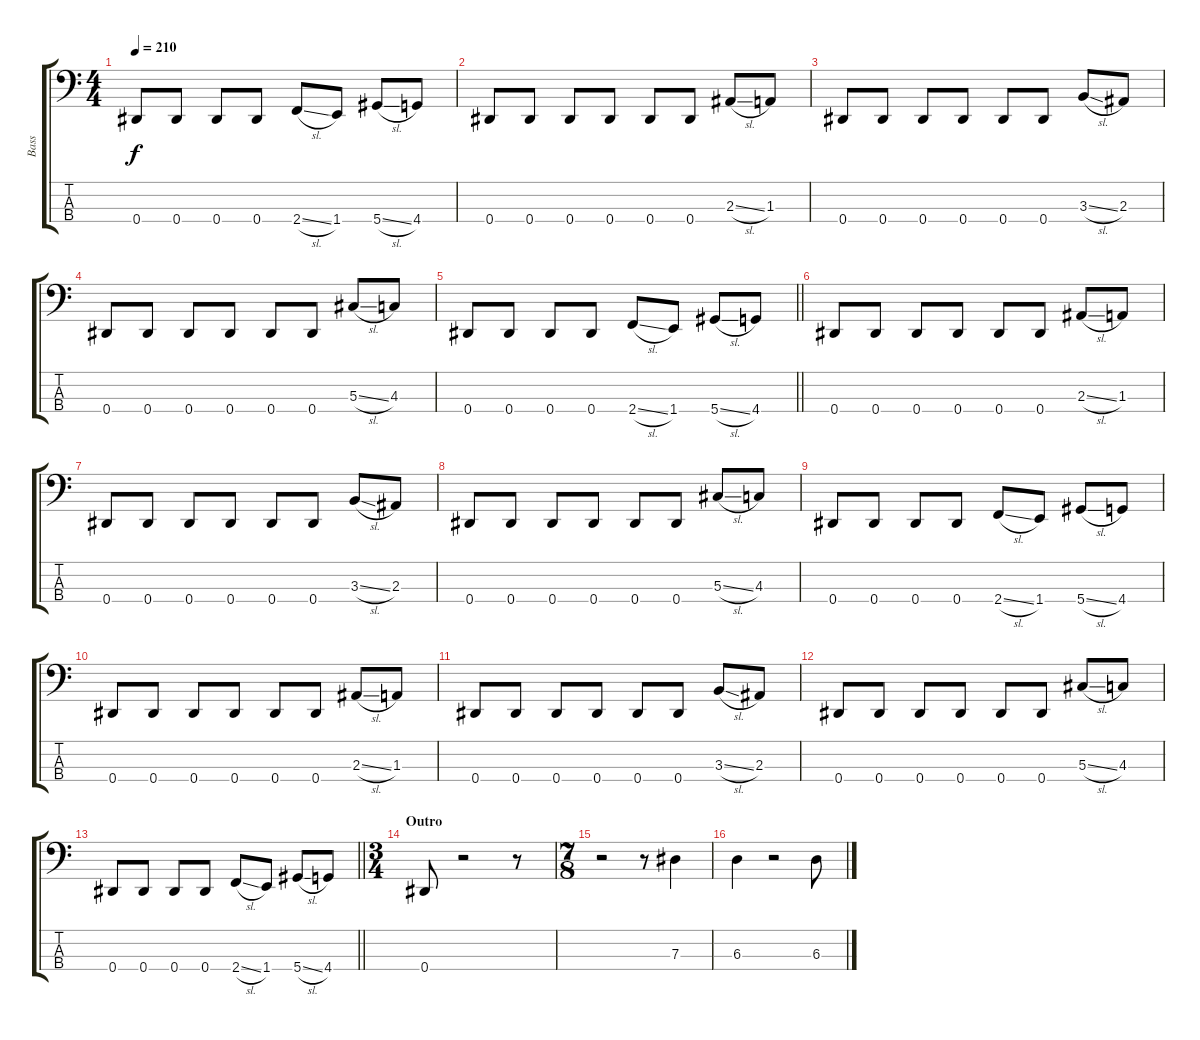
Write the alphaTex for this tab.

\track ("Bass" "Bass") {instrument electricbassfinger}
\staff {score tabs}
\tuning (Gb2 Db2 Ab1 Eb1) {hide}
\ts (4 4)
\tempo 210
\clef f4
\ks c
0.4.8{dy f} 0.4.8 0.4.8 0.4.8 2.4{sl}.8 1.4.8 5.4{sl}.8 4.4.8 |
0.4.8 0.4.8 0.4.8 0.4.8 0.4.8 0.4.8 2.3{sl}.8 1.3.8 |
0.4.8 0.4.8 0.4.8 0.4.8 0.4.8 0.4.8 3.3{sl}.8 2.3.8 |
0.4.8 0.4.8 0.4.8 0.4.8 0.4.8 0.4.8 5.3{sl}.8 4.3.8 |
\barLineRight lightlight
0.4.8 0.4.8 0.4.8 0.4.8 2.4{sl}.8 1.4.8 5.4{sl}.8 4.4.8 |
0.4.8 0.4.8 0.4.8 0.4.8 0.4.8 0.4.8 2.3{sl}.8 1.3.8 |
0.4.8 0.4.8 0.4.8 0.4.8 0.4.8 0.4.8 3.3{sl}.8 2.3.8 |
0.4.8 0.4.8 0.4.8 0.4.8 0.4.8 0.4.8 5.3{sl}.8 4.3.8 |
0.4.8 0.4.8 0.4.8 0.4.8 2.4{sl}.8 1.4.8 5.4{sl}.8 4.4.8 |
0.4.8 0.4.8 0.4.8 0.4.8 0.4.8 0.4.8 2.3{sl}.8 1.3.8 |
0.4.8 0.4.8 0.4.8 0.4.8 0.4.8 0.4.8 3.3{sl}.8 2.3.8 |
0.4.8 0.4.8 0.4.8 0.4.8 0.4.8 0.4.8 5.3{sl}.8 4.3.8 |
\barLineRight lightlight
0.4.8 0.4.8 0.4.8 0.4.8 2.4{sl}.8 1.4.8 5.4{sl}.8 4.4.8 |
\ts (3 4)
\section ("" "Outro")
0.4.8 r.2 r.8 |
\ts (7 8)
r.2 r.8 7.3.4 |
6.3.4 r.2 6.3.8
